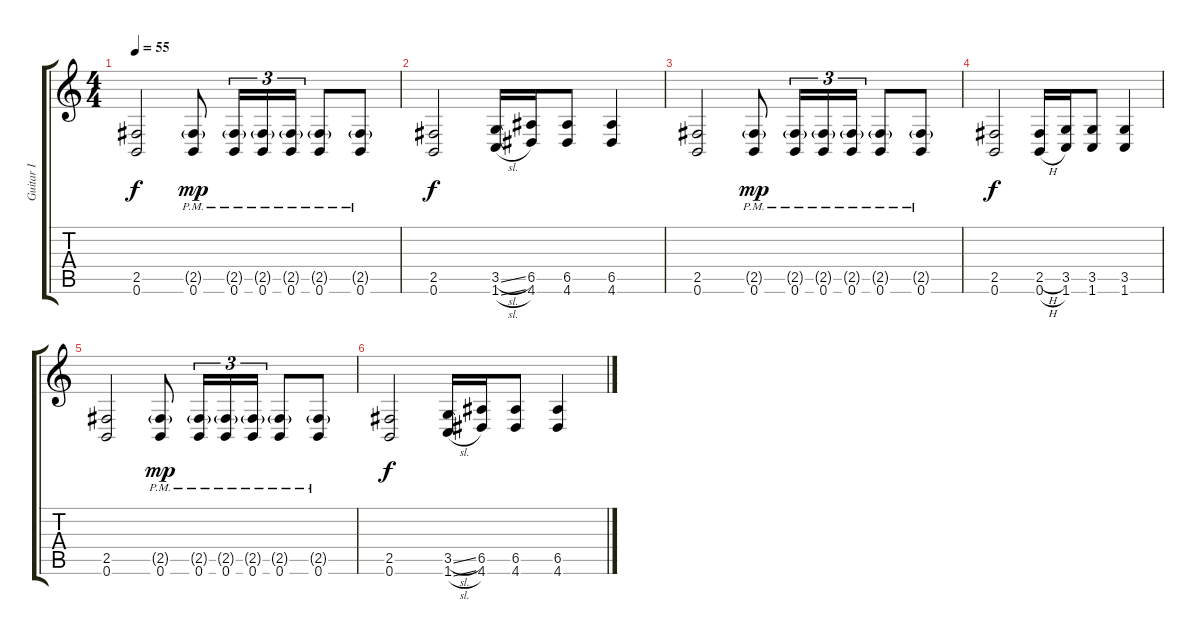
\track ("Guitar I" "Guitar I") {instrument distortionguitar}
\staff {score tabs}
\tuning (B3 Gb3 D3 A2 E2 B1) {hide}
\ts (4 4)
\tempo 55
\clef g2
\ks c
(2.5 0.6).2{dy f} (2.5{g pm} 0.6{pm}).8{dy mp} (2.5{g pm} 0.6{pm}).16{tu (3 2)} (2.5{g pm} 0.6{pm}).16{tu (3 2)} (2.5{g pm} 0.6{pm}).16{tu (3 2)} (2.5{g pm} 0.6{pm}).8 (2.5{g pm} 0.6{pm}).8 |
(2.5 0.6).2{dy f} (3.5{sl} 1.6{sl}).16 (6.5 4.6).16 (6.5 4.6).8 (6.5 4.6).4 |
(2.5 0.6).2{volume 0} (2.5{g pm} 0.6{pm}).8{dy mp} (2.5{g pm} 0.6{pm}).16{tu (3 2)} (2.5{g pm} 0.6{pm}).16{tu (3 2)} (2.5{g pm} 0.6{pm}).16{tu (3 2)} (2.5{g pm} 0.6{pm}).8 (2.5{g pm} 0.6{pm}).8 |
(2.5 0.6).2{dy f} (2.5{h} 0.6{h}).16 (3.5 1.6).16 (3.5 1.6).8 (3.5 1.6).4 |
(2.5 0.6).2 (2.5{g pm} 0.6{pm}).8{dy mp} (2.5{g pm} 0.6{pm}).16{tu (3 2)} (2.5{g pm} 0.6{pm}).16{tu (3 2)} (2.5{g pm} 0.6{pm}).16{tu (3 2)} (2.5{g pm} 0.6{pm}).8 (2.5{g pm} 0.6{pm}).8 |
(2.5 0.6).2{dy f} (3.5{sl} 1.6{sl}).16 (6.5 4.6).16 (6.5 4.6).8 (6.5 4.6).4
